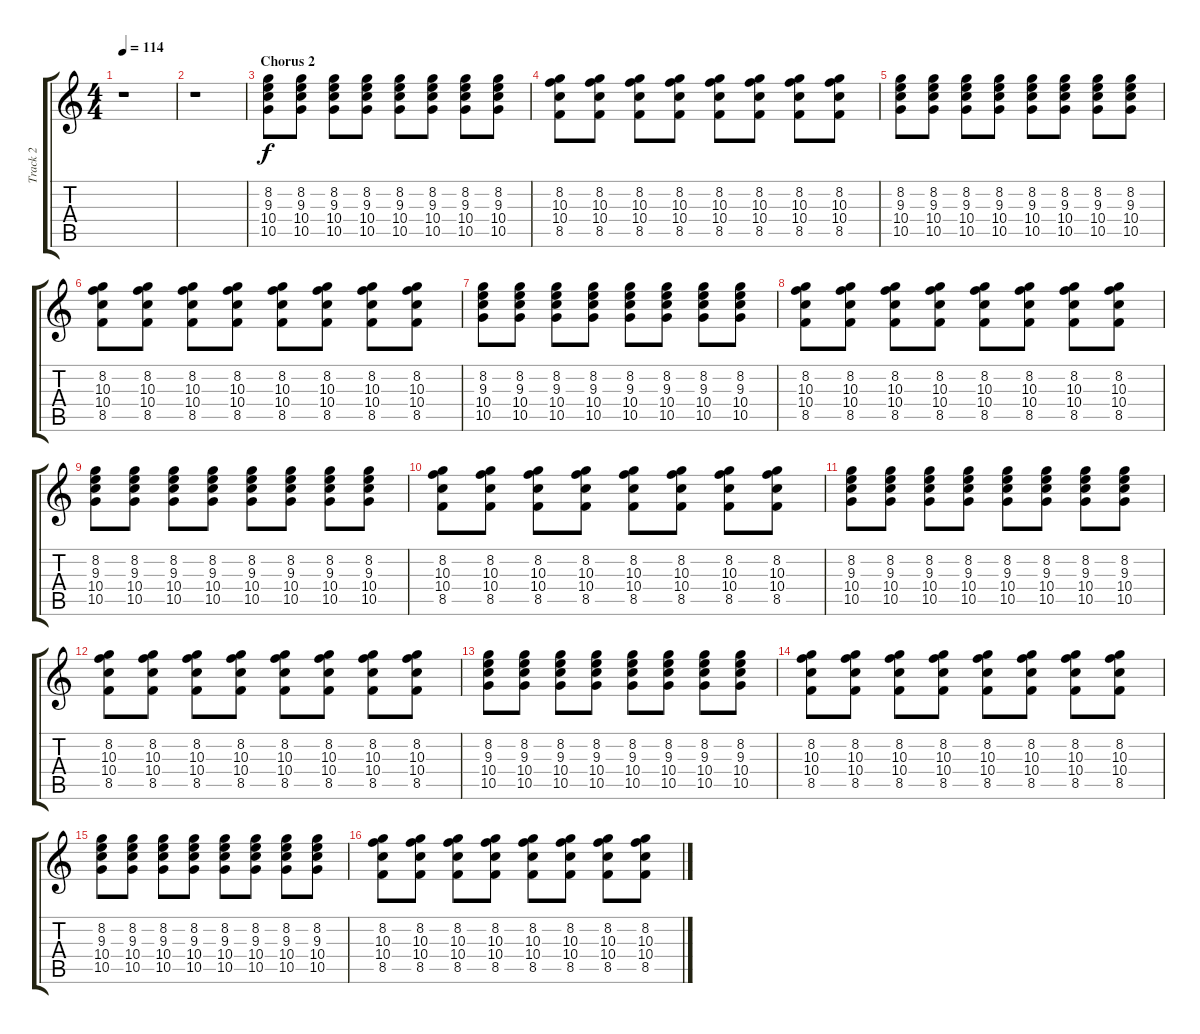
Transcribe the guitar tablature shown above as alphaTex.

\track ("Track 2" "Track 2") {instrument distortionguitar}
\staff {score tabs}
\tuning (E4 B3 G3 D3 A2 E2) {hide}
\ts (4 4)
\tempo 114
\clef g2
\ks c
r.1{dy f} |
r.1 |
\section ("" "Chorus 2")
(8.2 9.3 10.4 10.5).8 (8.2 9.3 10.4 10.5).8 (8.2 9.3 10.4 10.5).8 (8.2 9.3 10.4 10.5).8 (8.2 9.3 10.4 10.5).8 (8.2 9.3 10.4 10.5).8 (8.2 9.3 10.4 10.5).8 (8.2 9.3 10.4 10.5).8 |
(8.2 10.3 10.4 8.5).8 (8.2 10.3 10.4 8.5).8 (8.2 10.3 10.4 8.5).8 (8.2 10.3 10.4 8.5).8 (8.2 10.3 10.4 8.5).8 (8.2 10.3 10.4 8.5).8 (8.2 10.3 10.4 8.5).8 (8.2 10.3 10.4 8.5).8 |
(8.2 9.3 10.4 10.5).8 (8.2 9.3 10.4 10.5).8 (8.2 9.3 10.4 10.5).8 (8.2 9.3 10.4 10.5).8 (8.2 9.3 10.4 10.5).8 (8.2 9.3 10.4 10.5).8 (8.2 9.3 10.4 10.5).8 (8.2 9.3 10.4 10.5).8 |
(8.2 10.3 10.4 8.5).8 (8.2 10.3 10.4 8.5).8 (8.2 10.3 10.4 8.5).8 (8.2 10.3 10.4 8.5).8 (8.2 10.3 10.4 8.5).8 (8.2 10.3 10.4 8.5).8 (8.2 10.3 10.4 8.5).8 (8.2 10.3 10.4 8.5).8 |
(8.2 9.3 10.4 10.5).8 (8.2 9.3 10.4 10.5).8 (8.2 9.3 10.4 10.5).8 (8.2 9.3 10.4 10.5).8 (8.2 9.3 10.4 10.5).8 (8.2 9.3 10.4 10.5).8 (8.2 9.3 10.4 10.5).8 (8.2 9.3 10.4 10.5).8 |
(8.2 10.3 10.4 8.5).8 (8.2 10.3 10.4 8.5).8 (8.2 10.3 10.4 8.5).8 (8.2 10.3 10.4 8.5).8 (8.2 10.3 10.4 8.5).8 (8.2 10.3 10.4 8.5).8 (8.2 10.3 10.4 8.5).8 (8.2 10.3 10.4 8.5).8 |
(8.2 9.3 10.4 10.5).8 (8.2 9.3 10.4 10.5).8 (8.2 9.3 10.4 10.5).8 (8.2 9.3 10.4 10.5).8 (8.2 9.3 10.4 10.5).8 (8.2 9.3 10.4 10.5).8 (8.2 9.3 10.4 10.5).8 (8.2 9.3 10.4 10.5).8 |
(8.2 10.3 10.4 8.5).8 (8.2 10.3 10.4 8.5).8 (8.2 10.3 10.4 8.5).8 (8.2 10.3 10.4 8.5).8 (8.2 10.3 10.4 8.5).8 (8.2 10.3 10.4 8.5).8 (8.2 10.3 10.4 8.5).8 (8.2 10.3 10.4 8.5).8 |
(8.2 9.3 10.4 10.5).8 (8.2 9.3 10.4 10.5).8 (8.2 9.3 10.4 10.5).8 (8.2 9.3 10.4 10.5).8 (8.2 9.3 10.4 10.5).8 (8.2 9.3 10.4 10.5).8 (8.2 9.3 10.4 10.5).8 (8.2 9.3 10.4 10.5).8 |
(8.2 10.3 10.4 8.5).8 (8.2 10.3 10.4 8.5).8 (8.2 10.3 10.4 8.5).8 (8.2 10.3 10.4 8.5).8 (8.2 10.3 10.4 8.5).8 (8.2 10.3 10.4 8.5).8 (8.2 10.3 10.4 8.5).8 (8.2 10.3 10.4 8.5).8 |
(8.2 9.3 10.4 10.5).8 (8.2 9.3 10.4 10.5).8 (8.2 9.3 10.4 10.5).8 (8.2 9.3 10.4 10.5).8 (8.2 9.3 10.4 10.5).8 (8.2 9.3 10.4 10.5).8 (8.2 9.3 10.4 10.5).8 (8.2 9.3 10.4 10.5).8 |
(8.2 10.3 10.4 8.5).8 (8.2 10.3 10.4 8.5).8 (8.2 10.3 10.4 8.5).8 (8.2 10.3 10.4 8.5).8 (8.2 10.3 10.4 8.5).8 (8.2 10.3 10.4 8.5).8 (8.2 10.3 10.4 8.5).8 (8.2 10.3 10.4 8.5).8 |
(8.2 9.3 10.4 10.5).8 (8.2 9.3 10.4 10.5).8 (8.2 9.3 10.4 10.5).8 (8.2 9.3 10.4 10.5).8 (8.2 9.3 10.4 10.5).8 (8.2 9.3 10.4 10.5).8 (8.2 9.3 10.4 10.5).8 (8.2 9.3 10.4 10.5).8 |
(8.2 10.3 10.4 8.5).8 (8.2 10.3 10.4 8.5).8 (8.2 10.3 10.4 8.5).8 (8.2 10.3 10.4 8.5).8 (8.2 10.3 10.4 8.5).8 (8.2 10.3 10.4 8.5).8 (8.2 10.3 10.4 8.5).8 (8.2 10.3 10.4 8.5).8
